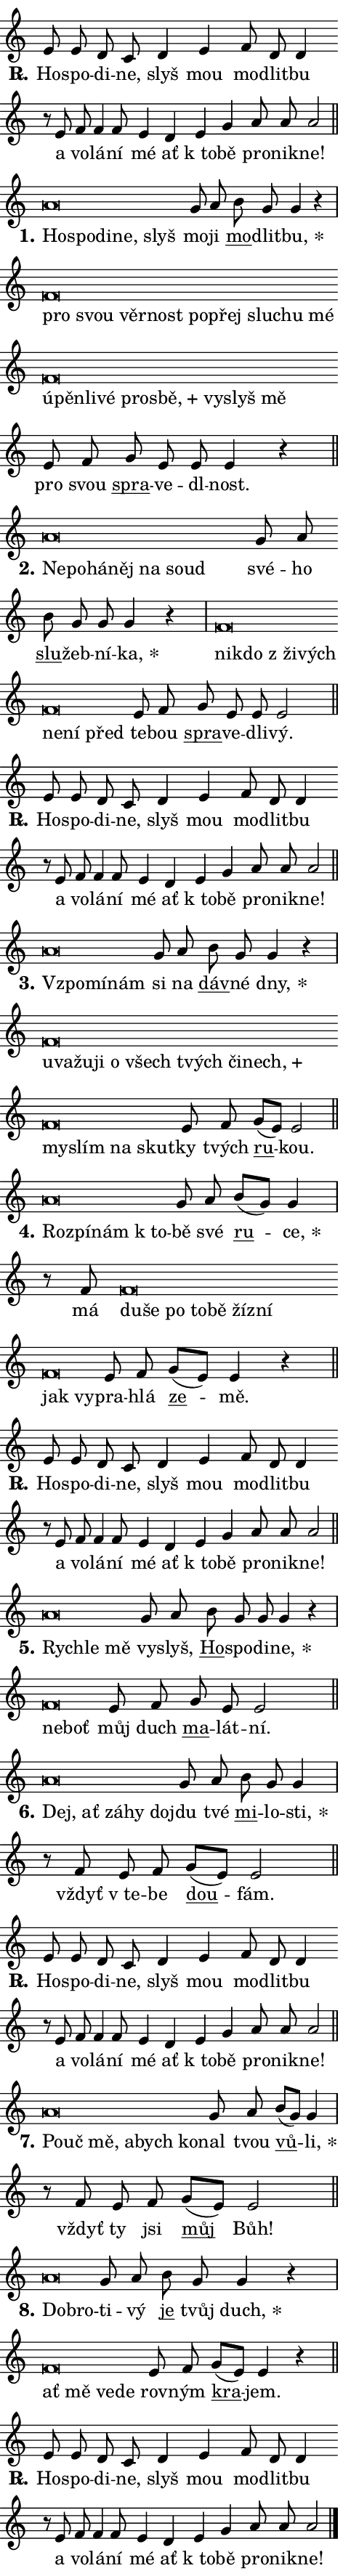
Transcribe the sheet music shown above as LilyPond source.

\version "2.24.0"
\header { tagline = "" }
\paper {
  indent = 0\cm
  top-margin = 0\cm
  right-margin = 0.13\cm % to fit lyric hyphens
  bottom-margin = 0\cm
  left-margin = 0\cm
  paper-width = 8\cm
  page-breaking = #ly:one-page-breaking
  system-system-spacing.basic-distance = #11
  score-system-spacing.basic-distance = #11
  ragged-last = ##f
}


%% Author: Thomas Morley
%% https://lists.gnu.org/archive/html/lilypond-user/2020-05/msg00002.html
#(define (line-position grob)
"Returns position of @var[grob} in current system:
   @code{'start}, if at first time-step
   @code{'end}, if at last time-step
   @code{'middle} otherwise
"
  (let* ((col (ly:item-get-column grob))
         (ln (ly:grob-object col 'left-neighbor))
         (rn (ly:grob-object col 'right-neighbor))
         (col-to-check-left (if (ly:grob? ln) ln col))
         (col-to-check-right (if (ly:grob? rn) rn col))
         (break-dir-left
           (and
             (ly:grob-property col-to-check-left 'non-musical #f)
             (ly:item-break-dir col-to-check-left)))
         (break-dir-right
           (and
             (ly:grob-property col-to-check-right 'non-musical #f)
             (ly:item-break-dir col-to-check-right))))
        (cond ((eqv? 1 break-dir-left) 'start)
              ((eqv? -1 break-dir-right) 'end)
              (else 'middle))))

#(define (tranparent-at-line-position vctor)
  (lambda (grob)
  "Relying on @code{line-position} select the relevant enry from @var{vctor}.
Used to determine transparency,"
    (case (line-position grob)
      ((end) (not (vector-ref vctor 0)))
      ((middle) (not (vector-ref vctor 1)))
      ((start) (not (vector-ref vctor 2))))))

noteHeadBreakVisibility =
#(define-music-function (break-visibility)(vector?)
"Makes @code{NoteHead}s transparent relying on @var{break-visibility}"
#{
  \override NoteHead.transparent =
    #(tranparent-at-line-position break-visibility)
#})

#(define delete-ledgers-for-transparent-note-heads
  (lambda (grob)
    "Reads whether a @code{NoteHead} is transparent.
If so this @code{NoteHead} is removed from @code{'note-heads} from
@var{grob}, which is supposed to be @code{LedgerLineSpanner}.
As a result ledgers are not printed for this @code{NoteHead}"
    (let* ((nhds-array (ly:grob-object grob 'note-heads))
           (nhds-list
             (if (ly:grob-array? nhds-array)
                 (ly:grob-array->list nhds-array)
                 '()))
           ;; Relies on the transparent-property being done before
           ;; Staff.LedgerLineSpanner.after-line-breaking is executed.
           ;; This is fragile ...
           (to-keep
             (remove
               (lambda (nhd)
                 (ly:grob-property nhd 'transparent #f))
               nhds-list)))
      ;; TODO find a better method to iterate over grob-arrays, similiar
      ;; to filter/remove etc for lists
      ;; For now rebuilt from scratch
      (set! (ly:grob-object grob 'note-heads)  '())
      (for-each
        (lambda (nhd)
          (ly:pointer-group-interface::add-grob grob 'note-heads nhd))
        to-keep))))

squashNotes = {
  \override NoteHead.X-extent = #'(-0.2 . 0.2)
  \override NoteHead.Y-extent = #'(-0.75 . 0)
  \override NoteHead.stencil =
    #(lambda (grob)
       (let ((pos (ly:grob-property grob 'staff-position)))
         (begin
           (if (< pos -7) (display "ERROR: Lower brevis then expected\n") (display ""))
           (if (<= pos -6) ly:text-interface::print ly:note-head::print))))
}
unSquashNotes = {
  \revert NoteHead.X-extent
  \revert NoteHead.Y-extent
  \revert NoteHead.stencil
}

hideNotes = \noteHeadBreakVisibility #begin-of-line-visible
unHideNotes = \noteHeadBreakVisibility #all-visible

% work-around for resetting accidentals
% https://lilypond.org/doc/v2.23/Documentation/notation/displaying-rhythms#unmetered-music
cadenzaMeasure = {
  \cadenzaOff
  \partial 1024 s1024
  \cadenzaOn
}

#(define-markup-command (accent layout props text) (markup?)
  "Underline accented syllable"
  (interpret-markup layout props
    #{\markup \override #'(offset . 4.3) \underline { #text }#}))

responsum = \markup \concat {
  "R" \hspace #-1.05 \path #0.1 #'((moveto 0 0.07) (lineto 0.9 0.8)) \hspace #0.05 "."
}

spaceSize = #0.6828661417322834 % exact space size for TeX Gyre Schola

\layout {
  \context {
    \Staff
    \remove "Time_signature_engraver"
    \override LedgerLineSpanner.after-line-breaking = #delete-ledgers-for-transparent-note-heads
  }
  \context {
    \Lyrics {
      \override LyricSpace.minimum-distance = \spaceSize
      \override LyricText.font-name = #"TeX Gyre Schola"
      \override LyricText.font-size = 1
      \override StanzaNumber.font-name = #"TeX Gyre Schola Bold"
      \override StanzaNumber.font-size = 1
    }
  }
  \context {
    \Score 
    \override NoteHead.text =
      #(lambda (grob) 
        (let ((pos (ly:grob-property grob 'staff-position)))
          #{\markup {
            \combine
              \halign #-0.55 \raise #(if (= pos -6) 0 0.5) \override #'(thickness . 2) \draw-line #'(3.2 . 0)
              \musicglyph "noteheads.sM1"
          }#}))
  }
}

% magnetic-lyrics.ily
%
%   written by
%     Jean Abou Samra <jean@abou-samra.fr>
%     Werner Lemberg <wl@gnu.org>
%
%   adapted by
%     Jiri Hon <jiri.hon@gmail.com>
%
% Version 2022-Apr-15

% https://www.mail-archive.com/lilypond-user@gnu.org/msg149350.html

#(define (Left_hyphen_pointer_engraver context)
   "Collect syllable-hyphen-syllable occurrences in lyrics and store
them in properties.  This engraver only looks to the left.  For
example, if the lyrics input is @code{foo -- bar}, it does the
following.

@itemize @bullet
@item
Set the @code{text} property of the @code{LyricHyphen} grob between
@q{foo} and @q{bar} to @code{foo}.

@item
Set the @code{left-hyphen} property of the @code{LyricText} grob with
text @q{foo} to the @code{LyricHyphen} grob between @q{foo} and
@q{bar}.
@end itemize

Use this auxiliary engraver in combination with the
@code{lyric-@/text::@/apply-@/magnetic-@/offset!} hook."
   (let ((hyphen #f)
         (text #f))
     (make-engraver
      (acknowledgers
       ((lyric-syllable-interface engraver grob source-engraver)
        (set! text grob)))
      (end-acknowledgers
       ((lyric-hyphen-interface engraver grob source-engraver)
        ;(when (not (grob::has-interface grob 'lyric-space-interface))
          (set! hyphen grob)));)
      ((stop-translation-timestep engraver)
       (when (and text hyphen)
         (ly:grob-set-object! text 'left-hyphen hyphen))
       (set! text #f)
       (set! hyphen #f)))))

#(define (lyric-text::apply-magnetic-offset! grob)
   "If the space between two syllables is less than the value in
property @code{LyricText@/.details@/.squash-threshold}, move the right
syllable to the left so that it gets concatenated with the left
syllable.

Use this function as a hook for
@code{LyricText@/.after-@/line-@/breaking} if the
@code{Left_@/hyphen_@/pointer_@/engraver} is active."
   (let ((hyphen (ly:grob-object grob 'left-hyphen #f)))
     (when hyphen
       (let ((left-text (ly:spanner-bound hyphen LEFT)))
         (when (grob::has-interface left-text 'lyric-syllable-interface)
           (let* ((common (ly:grob-common-refpoint grob left-text X))
                  (this-x-ext (ly:grob-extent grob common X))
                  (left-x-ext
                   (begin
                     ;; Trigger magnetism for left-text.
                     (ly:grob-property left-text 'after-line-breaking)
                     (ly:grob-extent left-text common X)))
                  ;; `delta` is the gap width between two syllables.
                  (delta (- (interval-start this-x-ext)
                            (interval-end left-x-ext)))
                  (details (ly:grob-property grob 'details))
                  (threshold (assoc-get 'squash-threshold details 0.2)))
             (when (< delta threshold)
               (let* (;; We have to manipulate the input text so that
                      ;; ligatures crossing syllable boundaries are not
                      ;; disabled.  For languages based on the Latin
                      ;; script this is essentially a beautification.
                      ;; However, for non-Western scripts it can be a
                      ;; necessity.
                      (lt (ly:grob-property left-text 'text))
                      (rt (ly:grob-property grob 'text))
                      (is-space (grob::has-interface hyphen 'lyric-space-interface))
                      (space (if is-space " " ""))
                      (extra-delta (if is-space spaceSize 0))
                      ;; Append new syllable.
                      (ltrt-space (if (and (string? lt) (string? rt))
                                (string-append lt space rt)
                                (make-concat-markup (list lt space rt))))
                      ;; Right-align `ltrt` to the right side.
                      (ltrt-space-markup (grob-interpret-markup
                               grob
                               (make-translate-markup
                                (cons (interval-length this-x-ext) 0)
                                (make-right-align-markup ltrt-space)))))
                 (begin
                   ;; Don't print `left-text`.
                   (ly:grob-set-property! left-text 'stencil #f)
                   ;; Set text and stencil (which holds all collected
                   ;; syllables so far) and shift it to the left.
                   (ly:grob-set-property! grob 'text ltrt-space)
                   (ly:grob-set-property! grob 'stencil ltrt-space-markup)
                   (ly:grob-translate-axis! grob (- (- delta extra-delta)) X))))))))))


#(define (lyric-hyphen::displace-bounds-first grob)
   ;; Make very sure this callback isn't triggered too early.
   (let ((left (ly:spanner-bound grob LEFT))
         (right (ly:spanner-bound grob RIGHT)))
     (ly:grob-property left 'after-line-breaking)
     (ly:grob-property right 'after-line-breaking)
     (ly:lyric-hyphen::print grob)))

squashThreshold = #0.4

\layout {
  \context {
    \Lyrics
    \consists #Left_hyphen_pointer_engraver
    \override LyricText.after-line-breaking =
      #lyric-text::apply-magnetic-offset!
    \override LyricHyphen.stencil = #lyric-hyphen::displace-bounds-first
    \override LyricText.details.squash-threshold = \squashThreshold
    \override LyricHyphen.minimum-distance = 0
    \override LyricHyphen.minimum-length = \squashThreshold
  }
}

squashText = \override LyricText.details.squash-threshold = 9999
unSquashText = \override LyricText.details.squash-threshold = \squashThreshold

leftText = \override LyricText.self-alignment-X = #LEFT
unLeftText = \revert LyricText.self-alignment-X

starOffset = #(lambda (grob) 
                (let ((x_offset (ly:self-alignment-interface::aligned-on-x-parent grob)))
                  (if (= x_offset 0) 0 (+ x_offset 1.2))))

star = #(define-music-function (syllable)(string?)
"Append star separator at the end of a syllable"
#{
  \once \override LyricText.X-offset = #starOffset
  \lyricmode { \markup {
    #syllable
    \override #'((font-name . "TeX Gyre Schola Bold")) \hspace #0.2 \lower #0.65 \larger "*"
  } }
#})

starAccent = #(define-music-function (syllable)(string?)
"Append star separator at the end of a syllable and make accent"
#{
  \once \override LyricText.X-offset = #starOffset
  \lyricmode { \markup {
    \accent #syllable
    \override #'((font-name . "TeX Gyre Schola Bold")) \hspace #0.2 \lower #0.65 \larger "*"
  } }
#})

breath = #(define-music-function (syllable)(string?)
"Append breathing indicator at the end of a syllable"
#{
  \lyricmode { \markup { #syllable "+" } }
#})

optionalBreath = #(define-music-function (syllable)(string?)
"Append optional breathing indicator at the end of a syllable"
#{
  \lyricmode { \markup { #syllable "(+)" } }
#})


\score {
    <<
        \new Voice = "melody" { \cadenzaOn \key c \major \relative { e'8 e d c \bar "" d4 e \bar "" f8 d d4 \bar "" r8 e f f4 f8 \bar "" e4 d \bar "" e g \bar "" a8 a a2 \cadenzaMeasure \bar "||" \break } }
        \new Lyrics \lyricsto "melody" { \lyricmode { \set stanza = \responsum
Ho -- spo -- di -- ne, slyš mou mo -- dlit -- bu a vo -- lá -- ní mé ať "k to" -- bě pro -- nik -- ne! } }
    >>
    \layout {}
}

\score {
    <<
        \new Voice = "melody" { \cadenzaOn \key c \major \relative { \squashNotes a'\breve*1/16 \hideNotes \breve*1/16 \bar "" \breve*1/16 \bar "" \breve*1/16 \breve*1/16 \bar "" \unHideNotes \unSquashNotes g8 a \bar "" b g g4 r \cadenzaMeasure \bar "|" \squashNotes f\breve*1/16 \hideNotes \breve*1/16 \bar "" \breve*1/16 \bar "" \breve*1/16 \bar "" \breve*1/16 \bar "" \breve*1/16 \bar "" \breve*1/16 \bar "" \breve*1/16 \bar "" \breve*1/16 \bar "" \breve*1/16 \bar "" \breve*1/16 \bar "" \breve*1/16 \bar "" \breve*1/16 \bar "" \breve*1/16 \bar "" \breve*1/16 \bar "" \breve*1/16 \bar "" \breve*1/16 \breve*1/16 \bar "" \unHideNotes \unSquashNotes e8 f \bar "" g e e e4 r \cadenzaMeasure \bar "||" \break } }
        \new Lyrics \lyricsto "melody" { \lyricmode { \set stanza = "1."
\leftText Ho -- \squashText spo -- di -- ne, slyš \unLeftText \unSquashText mo -- ji \markup \accent mo -- dlit -- \star bu, \leftText pro \squashText svou věr -- nost po -- přej slu -- chu mé ú -- pěn -- li -- vé pro -- \breath "sbě," vy -- slyš mě \unLeftText \unSquashText pro svou \markup \accent spra -- ve -- dl -- nost. } }
    >>
    \layout {}
}

\score {
    <<
        \new Voice = "melody" { \cadenzaOn \key c \major \relative { \squashNotes a'\breve*1/16 \hideNotes \breve*1/16 \bar "" \breve*1/16 \bar "" \breve*1/16 \bar "" \breve*1/16 \breve*1/16 \bar "" \unHideNotes \unSquashNotes g8 a \bar "" b g g g4 r \cadenzaMeasure \bar "|" \squashNotes f\breve*1/16 \hideNotes \breve*1/16 \bar "" \breve*1/16 \bar "" \breve*1/16 \bar "" \breve*1/16 \bar "" \breve*1/16 \breve*1/16 \bar "" \unHideNotes \unSquashNotes e8 f \bar "" g e e e2 \cadenzaMeasure \bar "||" \break } }
        \new Lyrics \lyricsto "melody" { \lyricmode { \set stanza = "2."
\leftText Ne -- \squashText po -- há -- něj na soud \unLeftText \unSquashText své -- ho \markup \accent slu -- žeb -- ní -- \star ka, \leftText ni -- \squashText kdo "z ži" -- vých ne -- ní před \unLeftText \unSquashText te -- bou \markup \accent spra -- ve -- dli -- vý. } }
    >>
    \layout {}
}

\score {
    <<
        \new Voice = "melody" { \cadenzaOn \key c \major \relative { e'8 e d c \bar "" d4 e \bar "" f8 d d4 \bar "" r8 e f f4 f8 \bar "" e4 d \bar "" e g \bar "" a8 a a2 \cadenzaMeasure \bar "||" \break } }
        \new Lyrics \lyricsto "melody" { \lyricmode { \set stanza = \responsum
Ho -- spo -- di -- ne, slyš mou mo -- dlit -- bu a vo -- lá -- ní mé ať "k to" -- bě pro -- nik -- ne! } }
    >>
    \layout {}
}

\score {
    <<
        \new Voice = "melody" { \cadenzaOn \key c \major \relative { \squashNotes a'\breve*1/16 \hideNotes \breve*1/16 \breve*1/16 \bar "" \unHideNotes \unSquashNotes g8 a \bar "" b g g4 r \cadenzaMeasure \bar "|" \squashNotes f\breve*1/16 \hideNotes \breve*1/16 \bar "" \breve*1/16 \bar "" \breve*1/16 \bar "" \breve*1/16 \bar "" \breve*1/16 \bar "" \breve*1/16 \bar "" \breve*1/16 \bar "" \breve*1/16 \bar "" \breve*1/16 \bar "" \breve*1/16 \bar "" \breve*1/16 \breve*1/16 \bar "" \unHideNotes \unSquashNotes e8 f \bar "" g[( e)] e2 \cadenzaMeasure \bar "||" \break } }
        \new Lyrics \lyricsto "melody" { \lyricmode { \set stanza = "3."
\leftText Vzpo -- \squashText mí -- nám \unLeftText \unSquashText si na \markup \accent dáv -- né \star dny, \leftText u -- \squashText va -- žu -- ji o všech tvých či -- \breath "nech," my -- slím na skut -- \unLeftText \unSquashText ky tvých \markup \accent ru -- kou. } }
    >>
    \layout {}
}

\score {
    <<
        \new Voice = "melody" { \cadenzaOn \key c \major \relative { \squashNotes a'\breve*1/16 \hideNotes \breve*1/16 \bar "" \breve*1/16 \breve*1/16 \bar "" \unHideNotes \unSquashNotes g8 a \bar "" b[( g)] g4 \cadenzaMeasure \bar "|" r8 f8 \squashNotes f\breve*1/16 \hideNotes \breve*1/16 \bar "" \breve*1/16 \bar "" \breve*1/16 \bar "" \breve*1/16 \bar "" \breve*1/16 \bar "" \breve*1/16 \bar "" \breve*1/16 \breve*1/16 \bar "" \unHideNotes \unSquashNotes e8 f \bar "" g[( e)] e4 r \cadenzaMeasure \bar "||" \break } }
        \new Lyrics \lyricsto "melody" { \lyricmode { \set stanza = "4."
\leftText Roz -- \squashText pí -- nám "k to" -- \unLeftText \unSquashText bě své \markup \accent ru -- \star ce, má \leftText du -- \squashText še po to -- bě žíz -- ní jak vy -- \unLeftText \unSquashText pra -- hlá \markup \accent ze -- mě. } }
    >>
    \layout {}
}

\score {
    <<
        \new Voice = "melody" { \cadenzaOn \key c \major \relative { e'8 e d c \bar "" d4 e \bar "" f8 d d4 \bar "" r8 e f f4 f8 \bar "" e4 d \bar "" e g \bar "" a8 a a2 \cadenzaMeasure \bar "||" \break } }
        \new Lyrics \lyricsto "melody" { \lyricmode { \set stanza = \responsum
Ho -- spo -- di -- ne, slyš mou mo -- dlit -- bu a vo -- lá -- ní mé ať "k to" -- bě pro -- nik -- ne! } }
    >>
    \layout {}
}

\score {
    <<
        \new Voice = "melody" { \cadenzaOn \key c \major \relative { \squashNotes a'\breve*1/16 \hideNotes \breve*1/16 \breve*1/16 \bar "" \unHideNotes \unSquashNotes g8 a \bar "" b g g g4 r \cadenzaMeasure \bar "|" \squashNotes f\breve*1/16 \hideNotes \breve*1/16 \bar "" \unHideNotes \unSquashNotes e8 f \bar "" g e e2 \cadenzaMeasure \bar "||" \break } }
        \new Lyrics \lyricsto "melody" { \lyricmode { \set stanza = "5."
\leftText Rych -- \squashText le mě \unLeftText \unSquashText vy -- slyš, \markup \accent Ho -- spo -- di -- \star ne, \leftText ne -- \squashText boť \unLeftText \unSquashText můj duch \markup \accent ma -- lát -- ní. } }
    >>
    \layout {}
}

\score {
    <<
        \new Voice = "melody" { \cadenzaOn \key c \major \relative { \squashNotes a'\breve*1/16 \hideNotes \breve*1/16 \bar "" \breve*1/16 \bar "" \breve*1/16 \breve*1/16 \bar "" \unHideNotes \unSquashNotes g8 a \bar "" b g g4 \cadenzaMeasure \bar "|" r8 f8 e8 f \bar "" g[( e)] e2 \cadenzaMeasure \bar "||" \break } }
        \new Lyrics \lyricsto "melody" { \lyricmode { \set stanza = "6."
\leftText Dej, \squashText ať zá -- hy do -- \unLeftText \unSquashText jdu tvé \markup \accent mi -- lo -- \star sti, vždyť "v te" -- be \markup \accent dou -- fám. } }
    >>
    \layout {}
}

\score {
    <<
        \new Voice = "melody" { \cadenzaOn \key c \major \relative { e'8 e d c \bar "" d4 e \bar "" f8 d d4 \bar "" r8 e f f4 f8 \bar "" e4 d \bar "" e g \bar "" a8 a a2 \cadenzaMeasure \bar "||" \break } }
        \new Lyrics \lyricsto "melody" { \lyricmode { \set stanza = \responsum
Ho -- spo -- di -- ne, slyš mou mo -- dlit -- bu a vo -- lá -- ní mé ať "k to" -- bě pro -- nik -- ne! } }
    >>
    \layout {}
}

\score {
    <<
        \new Voice = "melody" { \cadenzaOn \key c \major \relative { \squashNotes a'\breve*1/16 \hideNotes \breve*1/16 \bar "" \breve*1/16 \bar "" \breve*1/16 \bar "" \breve*1/16 \breve*1/16 \bar "" \unHideNotes \unSquashNotes g8 a \bar "" b[( g)] g4 \cadenzaMeasure \bar "|" r8 f8 e8 f \bar "" g[( e)] e2 \cadenzaMeasure \bar "||" \break } }
        \new Lyrics \lyricsto "melody" { \lyricmode { \set stanza = "7."
\leftText Po -- \squashText uč mě, a -- bych ko -- \unLeftText \unSquashText nal tvou \markup \accent vů -- \star li, vždyť ty jsi \markup \accent můj Bůh! } }
    >>
    \layout {}
}

\score {
    <<
        \new Voice = "melody" { \cadenzaOn \key c \major \relative { \squashNotes a'\breve*1/16 \hideNotes \breve*1/16 \bar "" \unHideNotes \unSquashNotes g8 a \bar "" b g g4 r \cadenzaMeasure \bar "|" \squashNotes f\breve*1/16 \hideNotes \breve*1/16 \bar "" \breve*1/16 \breve*1/16 \bar "" \unHideNotes \unSquashNotes e8 f \bar "" g[( e)] e4 r \cadenzaMeasure \bar "||" \break } }
        \new Lyrics \lyricsto "melody" { \lyricmode { \set stanza = "8."
\leftText Dob -- \squashText ro -- \unLeftText \unSquashText ti -- vý \markup \accent je tvůj \star duch, \leftText ať \squashText mě ve -- de \unLeftText \unSquashText rov -- ným \markup \accent kra -- jem. } }
    >>
    \layout {}
}

\score {
    <<
        \new Voice = "melody" { \cadenzaOn \key c \major \relative { e'8 e d c \bar "" d4 e \bar "" f8 d d4 \bar "" r8 e f f4 f8 \bar "" e4 d \bar "" e g \bar "" a8 a a2 \cadenzaMeasure \bar "||" \break } \bar "|." }
        \new Lyrics \lyricsto "melody" { \lyricmode { \set stanza = \responsum
Ho -- spo -- di -- ne, slyš mou mo -- dlit -- bu a vo -- lá -- ní mé ať "k to" -- bě pro -- nik -- ne! } }
    >>
    \layout {}
}
